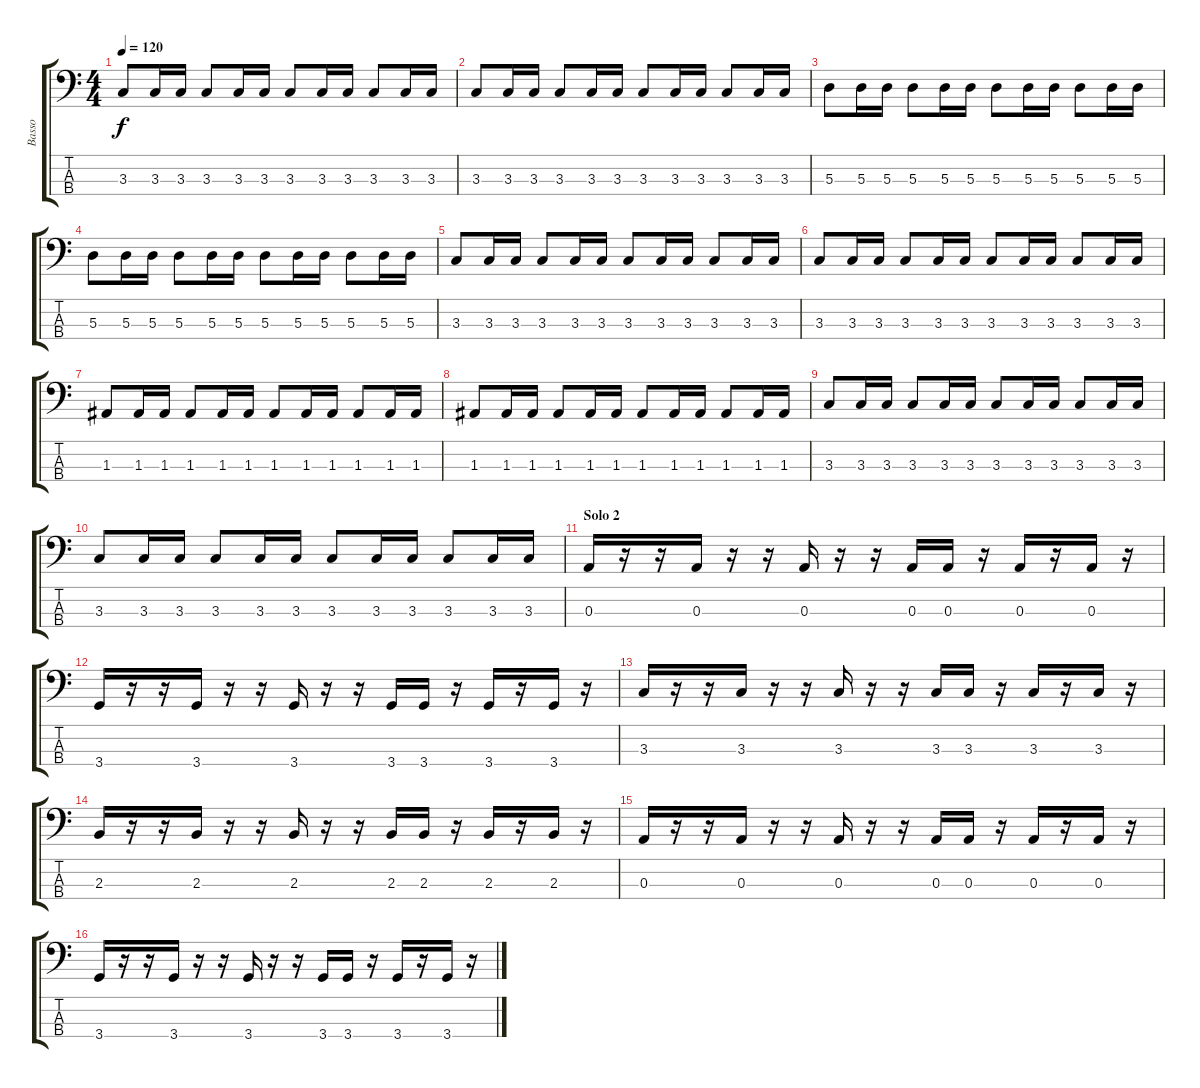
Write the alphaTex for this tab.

\track ("Basso" "Basso") {instrument electricbassfinger}
\staff {score tabs}
\tuning (G2 D2 A1 E1) {hide}
\ts (4 4)
\tempo 120
\clef f4
\ks c
3.3.8{dy f} 3.3.16 3.3.16 3.3.8 3.3.16 3.3.16 3.3.8 3.3.16 3.3.16 3.3.8 3.3.16 3.3.16 |
3.3.8 3.3.16 3.3.16 3.3.8 3.3.16 3.3.16 3.3.8 3.3.16 3.3.16 3.3.8 3.3.16 3.3.16 |
5.3.8 5.3.16 5.3.16 5.3.8 5.3.16 5.3.16 5.3.8 5.3.16 5.3.16 5.3.8 5.3.16 5.3.16 |
5.3.8 5.3.16 5.3.16 5.3.8 5.3.16 5.3.16 5.3.8 5.3.16 5.3.16 5.3.8 5.3.16 5.3.16 |
3.3.8 3.3.16 3.3.16 3.3.8 3.3.16 3.3.16 3.3.8 3.3.16 3.3.16 3.3.8 3.3.16 3.3.16 |
3.3.8 3.3.16 3.3.16 3.3.8 3.3.16 3.3.16 3.3.8 3.3.16 3.3.16 3.3.8 3.3.16 3.3.16 |
1.3.8 1.3.16 1.3.16 1.3.8 1.3.16 1.3.16 1.3.8 1.3.16 1.3.16 1.3.8 1.3.16 1.3.16 |
1.3.8 1.3.16 1.3.16 1.3.8 1.3.16 1.3.16 1.3.8 1.3.16 1.3.16 1.3.8 1.3.16 1.3.16 |
3.3.8 3.3.16 3.3.16 3.3.8 3.3.16 3.3.16 3.3.8 3.3.16 3.3.16 3.3.8 3.3.16 3.3.16 |
3.3.8 3.3.16 3.3.16 3.3.8 3.3.16 3.3.16 3.3.8 3.3.16 3.3.16 3.3.8 3.3.16 3.3.16 |
\section ("" "Solo 2")
0.3.16 r.16 r.16 0.3.16 r.16 r.16 0.3.16 r.16 r.16 0.3.16 0.3.16 r.16 0.3.16 r.16 0.3.16 r.16 |
3.4.16 r.16 r.16 3.4.16 r.16 r.16 3.4.16 r.16 r.16 3.4.16 3.4.16 r.16 3.4.16 r.16 3.4.16 r.16 |
3.3.16 r.16 r.16 3.3.16 r.16 r.16 3.3.16 r.16 r.16 3.3.16 3.3.16 r.16 3.3.16 r.16 3.3.16 r.16 |
2.3.16 r.16 r.16 2.3.16 r.16 r.16 2.3.16 r.16 r.16 2.3.16 2.3.16 r.16 2.3.16 r.16 2.3.16 r.16 |
0.3.16 r.16 r.16 0.3.16 r.16 r.16 0.3.16 r.16 r.16 0.3.16 0.3.16 r.16 0.3.16 r.16 0.3.16 r.16 |
3.4.16 r.16 r.16 3.4.16 r.16 r.16 3.4.16 r.16 r.16 3.4.16 3.4.16 r.16 3.4.16 r.16 3.4.16 r.16
